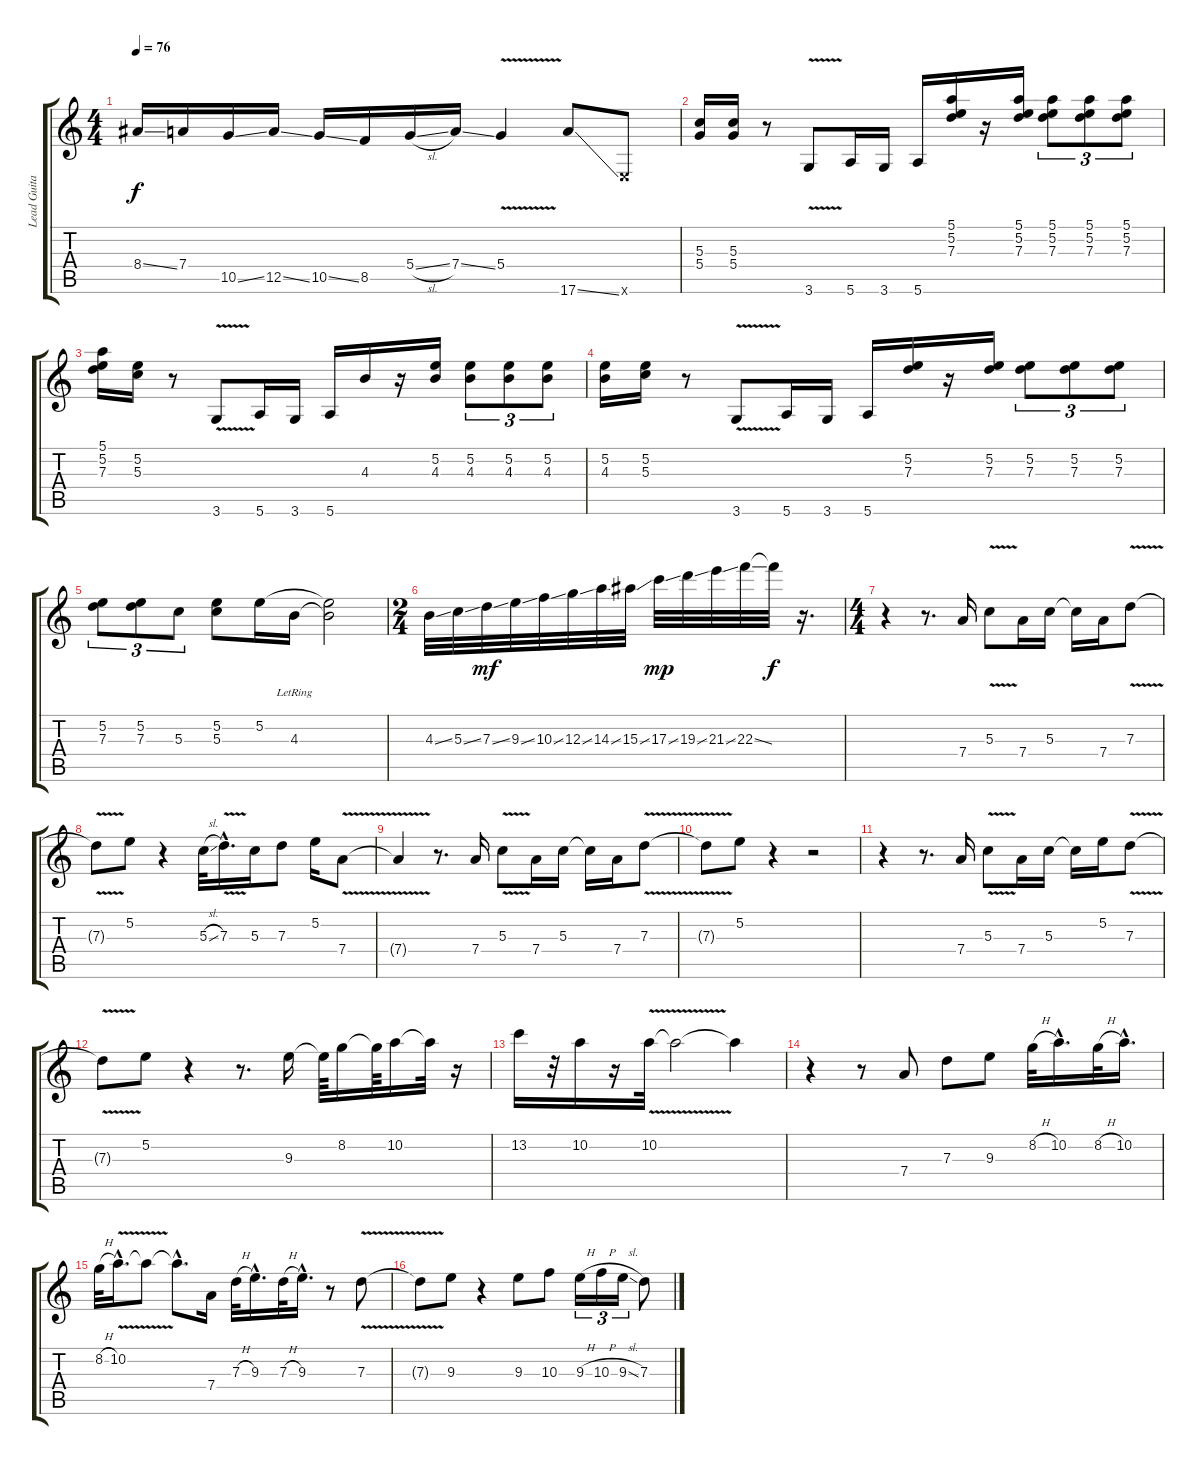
\track ("Lead Guitar" "Lead Guita") {instrument distortionguitar}
\staff {score tabs}
\tuning (E4 B3 G3 D3 A2 E2) {hide}
\ts (4 4)
\tempo 76
\clef g2
\ks c
8.4{ss}.16{dy f} 7.4.16 10.5{ss}.16 12.5{ss}.16 10.5{ss}.16 8.5.16 5.4{sl}.16 7.4{ss}.16 5.4{v}.4 17.6{ss}.8 0.6{x}.8 |
(5.3 5.4).16 (5.3 5.4).16 r.8 3.6{v}.8 5.6.16 3.6.16 5.6.16 (5.1 5.2 7.3).16 r.16 (5.1 5.2 7.3).16 (5.1 5.2 7.3).8{tu (3 2)} (5.1 5.2 7.3).8{tu (3 2)} (5.1 5.2 7.3).8{tu (3 2)} |
(5.1 5.2 7.3).16 (5.2 5.3).16 r.8 3.6{v}.8 5.6.16 3.6.16 5.6.16 4.3.16 r.16 (5.2 4.3).16 (5.2 4.3).8{tu (3 2)} (5.2 4.3).8{tu (3 2)} (5.2 4.3).8{tu (3 2)} |
(5.2 4.3).16 (5.2 5.3).16 r.8 3.6{v}.8 5.6.16 3.6.16 5.6.16 (5.2 7.3).16 r.16 (5.2 7.3).16 (5.2 7.3).8{tu (3 2)} (5.2 7.3).8{tu (3 2)} (5.2 7.3).8{tu (3 2)} |
(5.2 7.3).8{tu (3 2)} (5.2 7.3).8{tu (3 2)} 5.3.8{tu (3 2)} (5.2 5.3).8 5.2.16 4.3{lr}.16 (5.2{t} 4.3{t}).2 |
\ts (2 4)
4.3{ss}.32 5.3{ss}.32 7.3{ss}.32{dy mf} 9.3{ss}.32 10.3{ss}.32 12.3{ss}.32 14.3{ss}.32 15.3{ss}.32 17.3{ss}.32{dy mp} 19.3{ss}.32 21.3{ss}.32 22.3{ss}.32 22.3{t}.32{dy f} r.16{d} |
\ts (4 4)
r.4 r.8{d} 7.4.16 5.3{v}.8 7.4.16 5.3.16 5.3{t}.16 7.4.16 7.3{v}.8 |
7.3{t}.8 5.2.8 r.4 5.3{sl}.32 7.3{v hac}.16{d} 5.3.16 7.3.8 5.2.16 7.4{v}.8 |
7.4{t}.4 r.8{d} 7.4.16 5.3{v}.8 7.4.16 5.3.16 5.3{t}.16 7.4.16 7.3{v}.8 |
7.3{t}.8 5.2.8 r.4 r.2 |
r.4 r.8{d} 7.4.16 5.3{v}.8 7.4.16 5.3.16 5.3{t}.16 5.2.16 7.3{v}.8 |
7.3{t}.8 5.2.8 r.4 r.8{d} 9.3.16 9.3{t}.64 8.2.16 8.2{t}.64 10.2.16 10.2{t}.32 r.16 |
13.2.16 r.32 10.2.16 r.16 10.2{v}.32 10.2{t}.2 10.2{t}.4 |
r.4 r.8 7.4.8 7.3.8 9.3.8 8.2{h}.32 10.2{hac}.16{d} 8.2{h}.32 10.2{hac}.16{d} |
8.2{h}.32 10.2{v hac}.16{d} 10.2{t}.8 10.2{hac t}.8{d} 7.4.16 7.3{h}.32 9.3{hac}.16{d} 7.3{h}.32 9.3{hac}.16{d} r.8 7.3{v}.8 |
7.3{t}.8 9.3.8 r.4 9.3.8 10.3.8 9.3{h}.16{tu (3 2)} 10.3{h}.16{tu (3 2)} 9.3{sl}.16{tu (3 2)} 7.3.8
